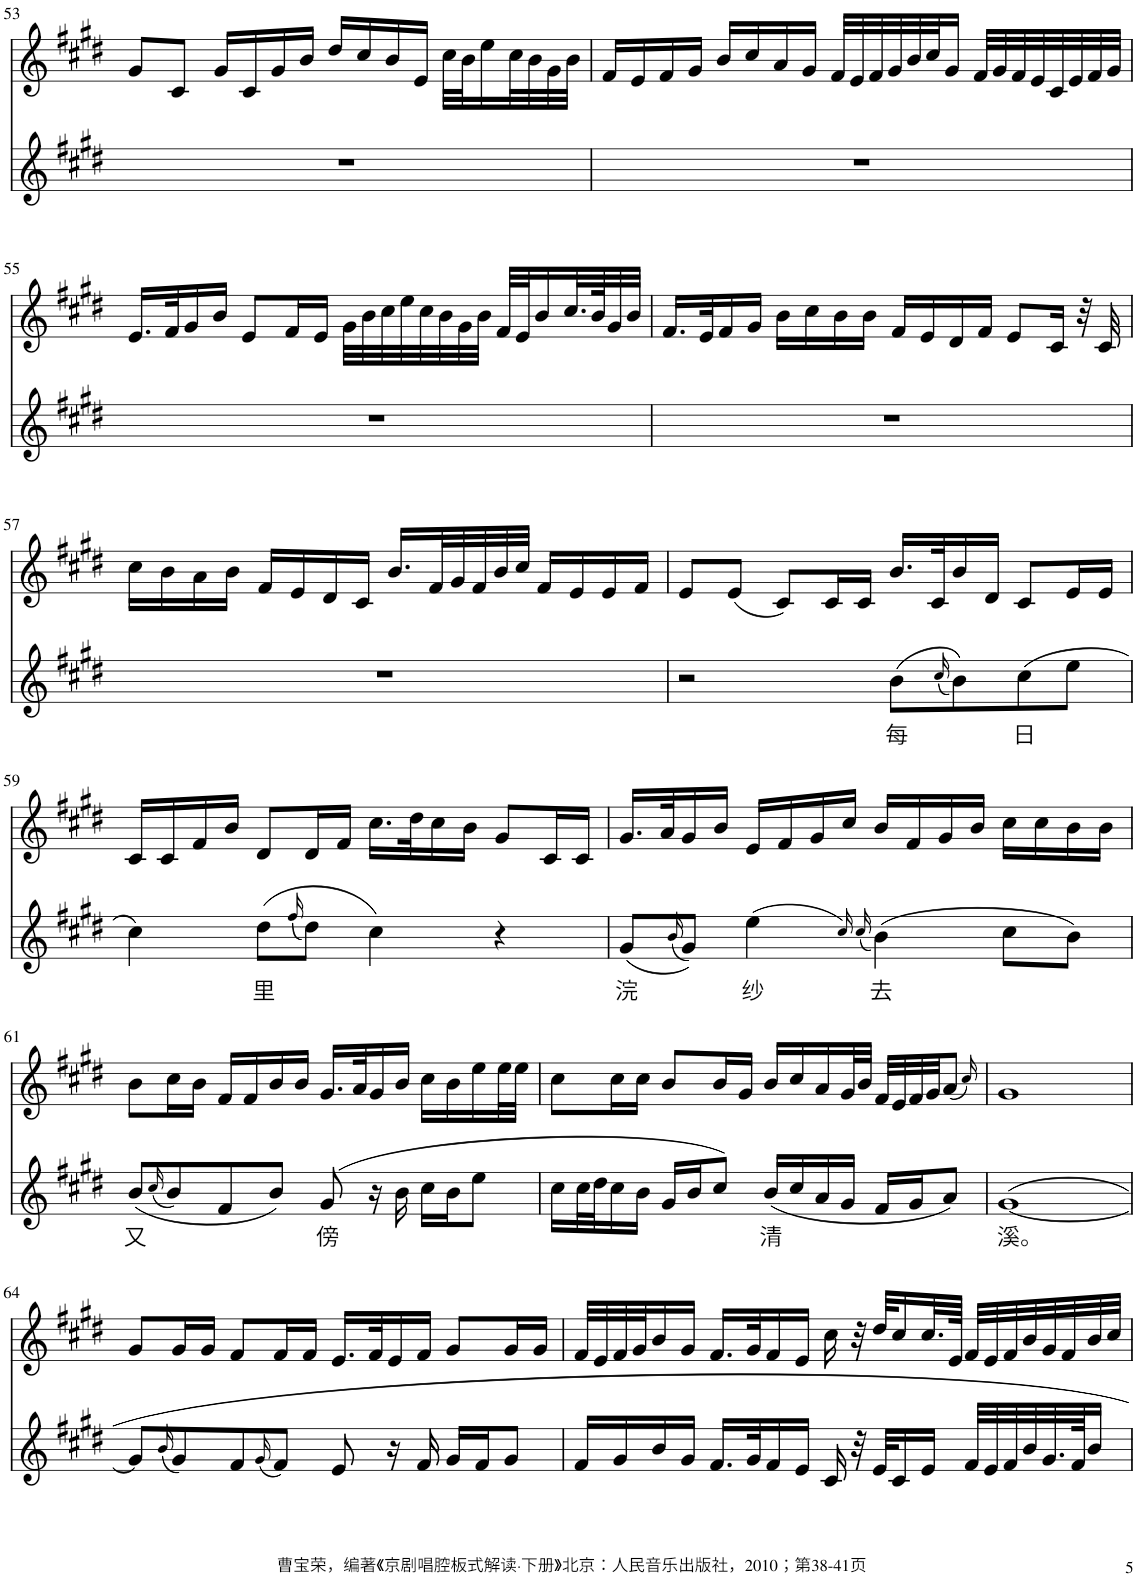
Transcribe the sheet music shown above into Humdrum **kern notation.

**kern	**text	**kern
*part2	*part2	*part1
*staff2	*staff2	*staff1
*I"Piano	*	*I"Piano
*I'Pno	*	*I'Pno
!!LO:PB:g=z
*clefG2	*	*clefG2
*k[f#c#g#d#]	*	*k[f#c#g#d#]
*M4/4	*	*M4/4
=53	=53	=53
1r	.	8g#/L
.	.	8c#/J
.	.	16g#/LL
.	.	16c#/
.	.	16g#/
.	.	16b/JJ
.	.	16dd#/LL
.	.	16cc#/
.	.	16b/
.	.	16e/JJ
.	.	32cc#\LLL
.	.	32b\J
.	.	16ee\
.	.	32cc#\L
.	.	32b\
.	.	32g#\
.	.	32b\JJJ
=54	=54	=54
1r	.	16f#/LL
.	.	16e/
.	.	16f#/
.	.	16g#/JJ
.	.	16b/LL
.	.	16cc#/
.	.	16a/
.	.	16g#/JJ
.	.	32f#/LLL
.	.	32e/
.	.	32f#/
.	.	32g#/
.	.	32b/
.	.	32cc#/J
.	.	16g#/JJ
.	.	32f#/LLL
.	.	32g#/
.	.	32f#/
.	.	32e/
.	.	32c#/
.	.	32e/
.	.	32f#/
.	.	32g#/JJJ
!!LO:LB:g=z
=55	=55	=55
1r	.	16.e/LL
.	.	32f#/K
.	.	16g#/
.	.	16b/JJ
.	.	8e/L
.	.	16f#/L
.	.	16e/JJ
.	.	32g#\LLL
.	.	32b\
.	.	32cc#\
.	.	32ee\
.	.	32cc#\
.	.	32b\
.	.	32g#\
.	.	32b\JJJ
.	.	32f#/LLL
.	.	32e/J
.	.	16b/
.	.	32.cc#/L
.	.	64b/K
.	.	32g#/
.	.	32b/JJJ
=56	=56	=56
1r	.	16.f#/LL
.	.	32e/K
.	.	16f#/
.	.	16g#/JJ
.	.	16b\LL
.	.	16cc#\
.	.	16b\
.	.	16b\JJ
.	.	16f#/LL
.	.	16e/
.	.	16d#/
.	.	16f#/JJ
.	.	8e/L
.	.	16c#/Jk
.	.	32r
.	.	32c#/
!!LO:LB:g=z
=57	=57	=57
1r	.	16cc#\LL
.	.	16b\
.	.	16a\
.	.	16b\JJ
.	.	16f#/LL
.	.	16e/
.	.	16d#/
.	.	16c#/JJ
.	.	16.b/LL
.	.	32f#/L
.	.	32g#/
.	.	32f#/
.	.	32b/
.	.	32cc#/JJJ
.	.	16f#/LL
.	.	16e/
.	.	16e/
.	.	16f#/JJ
=58	=58	=58
2r	.	8e/L
.	.	(8e/J
.	.	8c#/L)
.	.	16c#/L
.	.	16c#/JJ
!	!LO:LY:b	!
(8b\L	每	16.b/LL
.	.	32c#/K
(16qcc#/	.	.
8b\))	.	16b/
.	.	16d#/JJ
!	!LO:LY:b	!
(8cc#\	日	8c#/L
8ee\J	.	16e/L
.	.	16e/JJ
!!LO:LB:g=z
=59	=59	=59
4cc#\)	.	16c#/LL
.	.	16c#/
.	.	16f#/
.	.	16b/JJ
!	!LO:LY:b	!
(8dd#\L	里	8d#/L
(16qff#/	.	.
8dd#\J)	.	16d#/L
.	.	16f#/JJ
4cc#\)	.	16.cc#\LL
.	.	32dd#\K
.	.	16cc#\
.	.	16b\JJ
4r	.	8g#/L
.	.	16c#/L
.	.	16c#/JJ
=60	=60	=60
!	!LO:LY:b	!
(8g#/L	浣	16.g#/LL
.	.	32a/K
(16qb/	.	.
8g#/J))	.	16g#/
.	.	16b/JJ
!	!LO:LY:b	!
(4ee\	纱	16e/LL
.	.	16f#/
.	.	16g#/
.	.	16cc#/JJ
16qcc#/)	.	.
(16qcc#/	.	.
!	!LO:LY:b	!
(4b\)	去	16b/LL
.	.	16f#/
.	.	16g#/
.	.	16b/JJ
8cc#\L	.	16cc#\LL
.	.	16cc#\
8b\J)	.	16b\
.	.	16b\JJ
!!LO:LB:g=z
=61	=61	=61
!	!LO:LY:b	!
(8b/L	又	8b\L
(16qcc#/	.	.
8b/)	.	16cc#\L
.	.	16b\JJ
8f#/	.	16f#/LL
.	.	16f#/
8b/J)	.	16b/
.	.	16b/JJ
!	!LO:LY:b	!
(8g#/	傍	16.g#/LL
.	.	32a/K
16r	.	16g#/
16b\	.	16b/JJ
16cc#\LL	.	16cc#\LL
16b\J	.	16b\
8ee\J	.	16ee\
.	.	32ee\L
.	.	32ee\JJJ
=62	=62	=62
16cc#\LL	.	8cc#\L
32cc#\L	.	.
32dd#\J	.	.
16cc#\	.	16cc#\L
16b\JJ	.	16cc#\JJ
16g#/LL	.	8b/L
16b/J	.	.
8cc#/J)	.	16b/L
.	.	16g#/JJ
!	!LO:LY:b	!
(16b/LL	清	16b/LL
16cc#/	.	16cc#/
16a/	.	16a/
16g#/JJ	.	32g#/L
.	.	32b/JJJ
16f#/LL	.	32f#/LLL
.	.	32e/
16g#/J	.	32f#/
.	.	32g#/JJ
8a/J)	.	(8a/J
.	.	16qcc#/)
=63	=63	=63
!	!LO:LY:b	!
[1g#	溪。	1g#
!!LO:LB:g=z
=64	=64	=64
8g#/L]	.	8g#/L
(16qb/	.	.
8g#/)	.	16g#/L
.	.	16g#/JJ
8f#/	.	8f#/L
(16qg#/	.	.
8f#/J)	.	16f#/L
.	.	16f#/JJ
8e/	.	16.e/LL
.	.	32f#/K
16r	.	16e/
16f#/	.	16f#/JJ
16g#/LL	.	8g#/L
16f#/J	.	.
8g#/J	.	16g#/L
.	.	16g#/JJ
=65	=65	=65
16f#/LL	.	32f#/LLL
.	.	32e/
16g#/	.	32f#/
.	.	32g#/J
16b/	.	16b/
16g#/JJ	.	16g#/JJ
16.f#/LL	.	16.f#/LL
32g#/K	.	32g#/K
16f#/	.	16f#/
16e/JJ	.	16e/JJ
16c#/	.	16cc#\
32r	.	32r
32e/KLL	.	32dd#/KLL
16c#/	.	16cc#/
16e/JJ	.	32.cc#/L
.	.	64e/JJJk
32f#/LLL	.	32f#/LLL
32e/	.	32e/
32f#/	.	32f#/
32b/	.	32b/
32.g#/	.	32g#/
.	.	32f#/
64f#/JK	.	.
16b/JJ	.	32b/
.	.	32cc#/JJJ
=	=	=
*-	*-	*-
